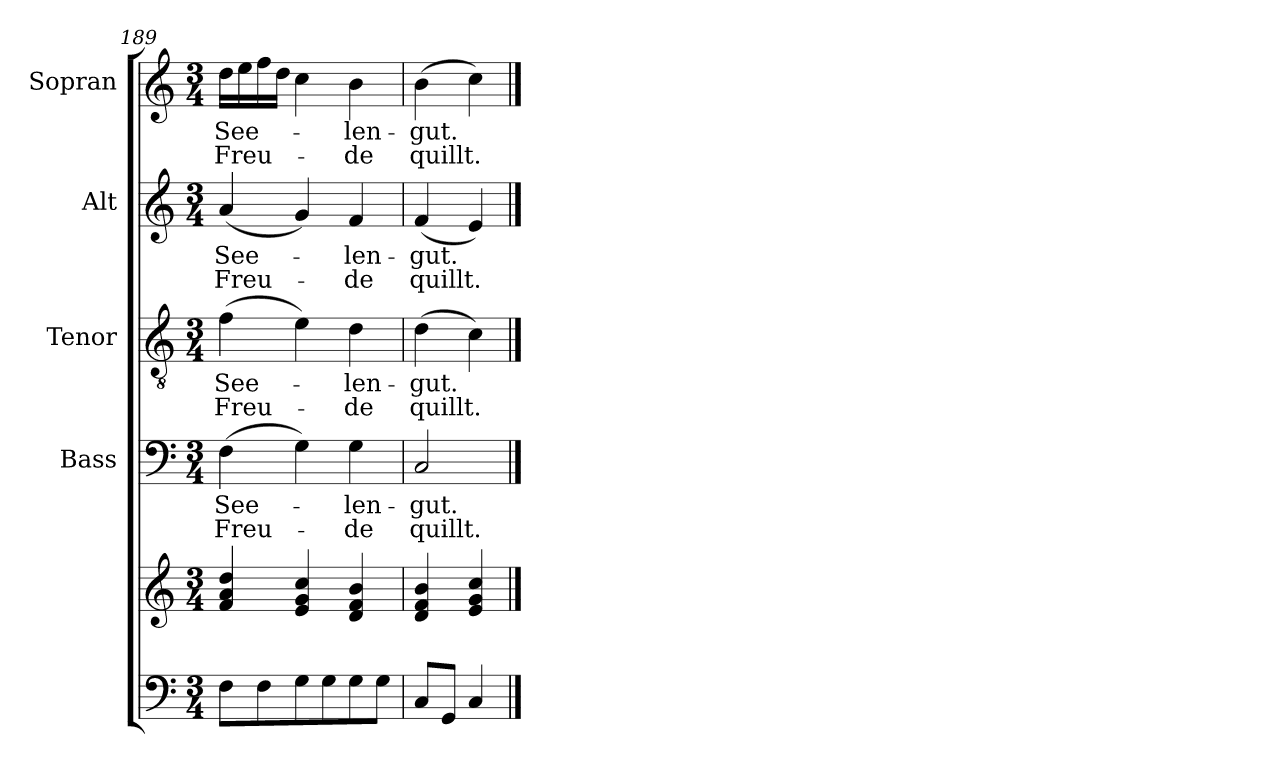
**kern	**kern	**kern	**text	**text	**kern	**text	**text	**kern	**text	**text	**kern	**text	**text
*part5	*part5	*part4	*part4	*part4	*part3	*part3	*part3	*part2	*part2	*part2	*part1	*part1	*part1
*staff6	*staff5	*staff4	*staff4	*staff4	*staff3	*staff3	*staff3	*staff2	*staff2	*staff2	*staff1	*staff1	*staff1
*	*	*I"Bass	*	*	*I"Tenor	*	*	*I"Alt	*	*	*I"Sopran	*	*
*	*	*I'B.	*	*	*I'T.	*	*	*I'A.	*	*	*I'S.	*	*
*clefF4	*clefG2	*clefF4	*	*	*clefGv2	*	*	*clefG2	*	*	*clefG2	*	*
*k[]	*k[]	*k[]	*	*	*k[]	*	*	*k[]	*	*	*k[]	*	*
*C:	*C:	*C:	*	*	*C:	*	*	*C:	*	*	*C:	*	*
*M3/4	*M3/4	*M3/4	*	*	*M3/4	*	*	*M3/4	*	*	*M3/4	*	*
=189	=189	=189	=189	=189	=189	=189	=189	=189	=189	=189	=189	=189	=189
!	!	!	!LO:LY:b	!LO:LY:b	!	!LO:LY:b	!LO:LY:b	!	!LO:LY:b	!LO:LY:b	!	!LO:LY:b	!LO:LY:b
8F\L	4f/ 4a/ 4dd/	(>4F\	See-	Freu-	(>4f\	See-	Freu-	(<4a/	See-	Freu-	16dd\LL	See-	Freu-
.	.	.	.	.	.	.	.	.	.	.	16ee\	.	.
8F\	.	.	.	.	.	.	.	.	.	.	16ff\	.	.
.	.	.	.	.	.	.	.	.	.	.	16dd\JJ	.	.
8G\	4e/ 4g/ 4cc/	4G\)	.	.	4e\)	.	.	4g/)	.	.	4cc\	.	.
8G\	.	.	.	.	.	.	.	.	.	.	.	.	.
!	!	!	!LO:LY:b	!LO:LY:b	!	!LO:LY:b	!LO:LY:b	!	!LO:LY:b	!LO:LY:b	!	!LO:LY:b	!LO:LY:b
8G\	4d/ 4f/ 4b/	4G\	-len-	-de	4d\	-len-	-de	4f/	-len-	-de	4b\	-len-	-de
8G\J	.	.	.	.	.	.	.	.	.	.	.	.	.
=190	=190	=190	=190	=190	=190	=190	=190	=190	=190	=190	=190	=190	=190
!	!	!	!LO:LY:b	!LO:LY:b	!	!LO:LY:b	!LO:LY:b	!	!LO:LY:b	!LO:LY:b	!	!LO:LY:b	!LO:LY:b
8C/L	4d/ 4f/ 4b/	2C/	-gut.	quillt.	(>4d\	-gut.	quillt.	(<4f/	-gut.	quillt.	(>4b\	-gut.	quillt.
8GG/J	.	.	.	.	.	.	.	.	.	.	.	.	.
4C/	4e/ 4g/ 4cc/	.	.	.	4c\)	.	.	4e/)	.	.	4cc\)	.	.
==	==	==	==	==	==	==	==	==	==	==	==	==	==
*-	*-	*-	*-	*-	*-	*-	*-	*-	*-	*-	*-	*-	*-
